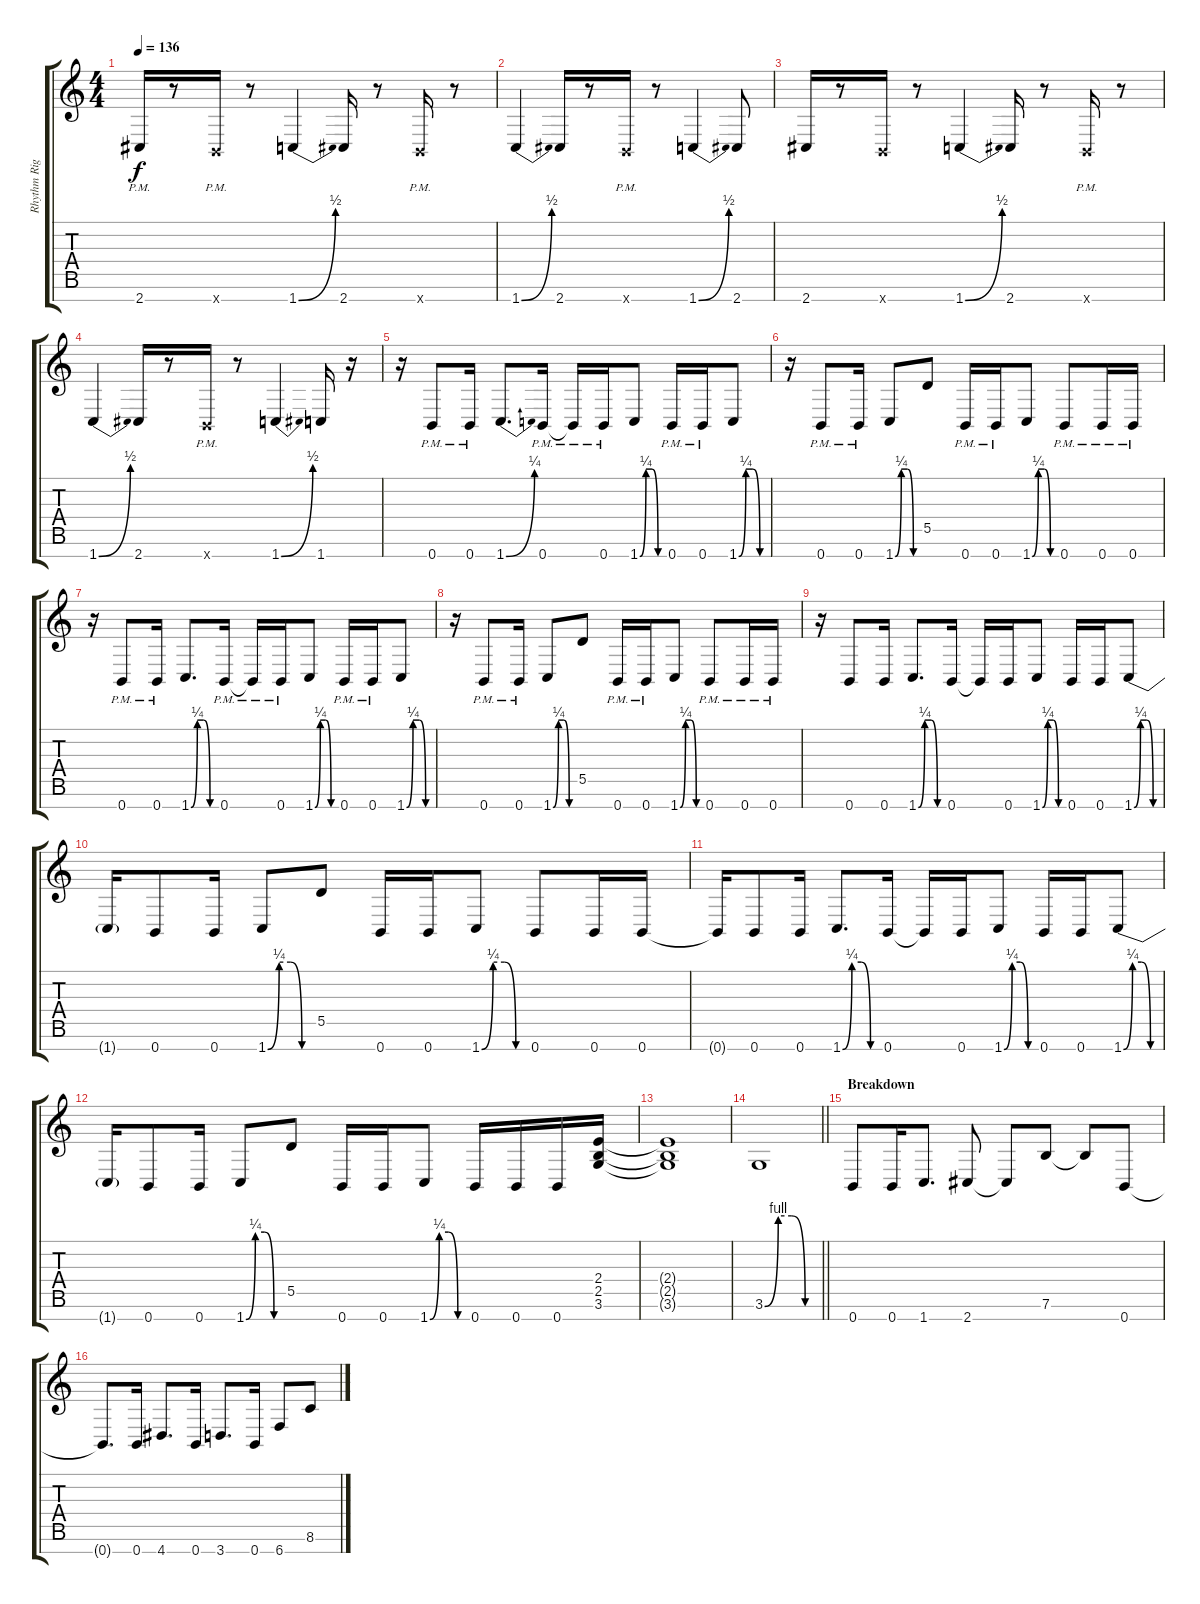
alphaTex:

\track ("Rhythm Right" "Rhythm Rig") {instrument distortionguitar}
\staff {score tabs}
\tuning (E4 B3 G3 D3 A2 E2 B1) {hide}
\ts (4 4)
\tempo 136
\clef g2
\ks c
2.7{pm}.16{dy f} r.8 0.7{pm x}.16 r.8 1.7{be (bend 0 0 60 2)}.4 2.7.16 r.8 0.7{pm x}.16 r.8 |
1.7{be (bend 0 0 60 2)}.4 2.7.16 r.8 0.7{pm x}.16 r.8 1.7{be (bend 0 0 60 2)}.4 2.7.8 |
2.7.16 r.8 0.7{x}.16 r.8 1.7{be (bend 0 0 60 2)}.4 2.7.16 r.8 0.7{pm x}.16 r.8 |
1.7{be (bend 0 0 60 2)}.4 2.7.16 r.8 0.7{pm x}.16 r.8 1.7{be (bend 0 0 60 2)}.4 1.7.16 r.16 |
r.16 0.7{pm}.8 0.7{pm}.16 1.7{be (bend 0 0 60 1)}.8{d} 0.7{pm}.16 0.7{pm t}.16 0.7{pm}.16 1.7{be (custom 0 0 15 1 30 1 45 0 60 0)}.8 0.7{pm}.16 0.7{pm}.16 1.7{be (custom 0 0 15 1 30 1 45 0 60 0)}.8 |
r.16 0.7{pm}.8 0.7{pm}.16 1.7{be (custom 0 0 15 1 30 1 45 0 60 0)}.8 5.5.8 0.7{pm}.16 0.7{pm}.16 1.7{be (custom 0 0 15 1 30 1 45 0 60 0)}.8 0.7{pm}.8 0.7{pm}.16 0.7{pm}.16 |
r.16 0.7{pm}.8 0.7{pm}.16 1.7{be (custom 0 0 15 1 30 1 45 0 60 0)}.8{d} 0.7{pm}.16 0.7{pm t}.16 0.7{pm}.16 1.7{be (custom 0 0 15 1 30 1 45 0 60 0)}.8 0.7{pm}.16 0.7{pm}.16 1.7{be (custom 0 0 15 1 30 1 45 0 60 0)}.8 |
r.16 0.7{pm}.8 0.7{pm}.16 1.7{be (custom 0 0 15 1 30 1 45 0 60 0)}.8 5.5.8 0.7{pm}.16 0.7{pm}.16 1.7{be (custom 0 0 15 1 30 1 45 0 60 0)}.8 0.7{pm}.8 0.7{pm}.16 0.7{pm}.16 |
r.16 0.7.8 0.7.16 1.7{be (custom 0 0 15 1 30 1 45 0 60 0)}.8{d} 0.7.16 0.7{t}.16 0.7.16 1.7{be (custom 0 0 15 1 30 1 45 0 60 0)}.8 0.7.16 0.7.16 1.7{be (custom 0 0 15 1 30 1 45 0 60 0)}.8 |
1.7{t}.16 0.7.8 0.7.16 1.7{be (custom 0 0 15 1 30 1 45 0 60 0)}.8 5.5.8 0.7.16 0.7.16 1.7{be (custom 0 0 15 1 30 1 45 0 60 0)}.8 0.7.8 0.7.16 0.7.16 |
0.7{t}.16 0.7.8 0.7.16 1.7{be (custom 0 0 15 1 30 1 45 0 60 0)}.8{d} 0.7.16 0.7{t}.16 0.7.16 1.7{be (custom 0 0 15 1 30 1 45 0 60 0)}.8 0.7.16 0.7.16 1.7{be (custom 0 0 15 1 30 1 45 0 60 0)}.8 |
1.7{t}.16 0.7.8 0.7.16 1.7{be (custom 0 0 15 1 30 1 45 0 60 0)}.8 5.5.8 0.7.16 0.7.16 1.7{be (custom 0 0 15 1 30 1 45 0 60 0)}.8 0.7.16 0.7.16 0.7.16 (2.4 2.5 3.6).16 |
(2.4{t} 2.5{t} 3.6{t}).1 |
\barLineRight lightlight
3.6{be (custom 0 0 15 4 30 4 45 0 60 0)}.1 |
\section ("" "Breakdown")
0.7.8 0.7.16 1.7.8{d} 2.7.8 2.7{t}.8 7.6.8 7.6{t}.8 0.7.8 |
0.7{t}.8{d} 0.7.16 4.7.8{d} 0.7.16 3.7.8{d} 0.7.16 6.7.8 8.6.8
